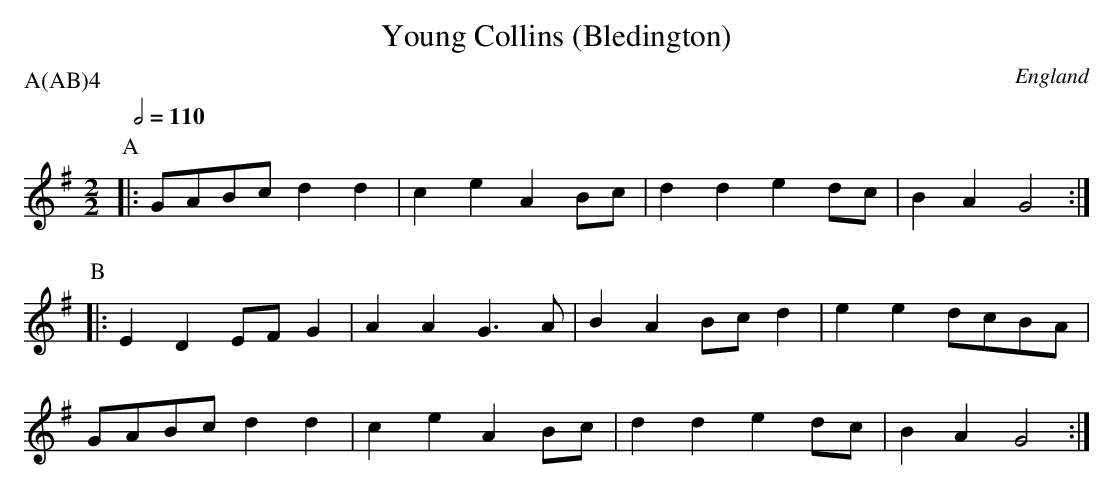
X:1
T:Young Collins (Bledington)
O:England
L:1/8
M:2/2
P:A(AB)4
Q:1/2=110
K:G major
P:A
|:GABc d2d2|c2e2 A2Bc|d2d2 e2dc|B2A2 G4:|
P:B
|:E2D2 EFG2|A2A2 G3 A|B2A2 Bcd2|e2e2 dcBA |
GABc d2d2|c2e2 A2Bc|d2d2 e2dc|B2A2 G4:|
